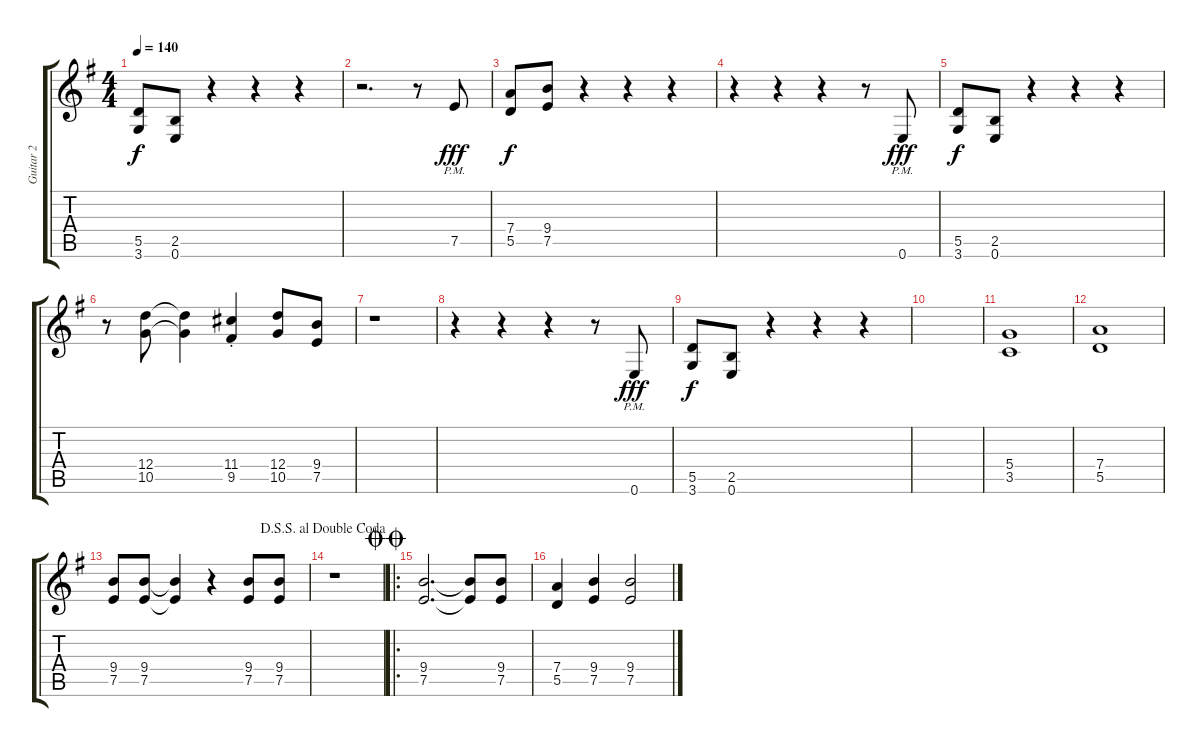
\track ("Guitar 2" "Guitar 2") {instrument distortionguitar}
\staff {score tabs}
\tuning (E4 B3 G3 D3 A2 E2) {hide}
\ts (4 4)
\tempo 140
\clef g2
\ks eminor
(5.5 3.6).8{dy f} (2.5 0.6).8 r.4 r.4 r.4 |
r.2{d} r.8 7.5{pm}.8{dy fff} |
(7.4 5.5).8{dy f} (9.4 7.5).8 r.4 r.4 r.4 |
r.4 r.4 r.4 r.8 0.6{pm}.8{dy fff} |
(5.5 3.6).8{dy f} (2.5 0.6).8 r.4 r.4 r.4 |
r.8 (12.4 10.5).8 (12.4{t} 10.5{t}).4 (11.4{st} 9.5{st}).4 (12.4 10.5).8 (9.4 7.5).8 |
r.1 |
r.4 r.4 r.4 r.8 0.6{pm}.8{dy fff} |
(5.5 3.6).8{dy f} (2.5 0.6).8 r.4 r.4 r.4 |
|
(5.4 3.5).1 |
(7.4 5.5).1 |
(9.4 7.5).8 (9.4 7.5).8 (9.4{t} 7.5{t}).4 r.4 (9.4 7.5).8 (9.4 7.5).8 |
\jump dalsegnosegnoaldoublecoda
r.1 |
\ro
\jump doublecoda
(9.4 7.5).2{d} (9.4{t} 7.5{t}).8 (9.4 7.5).8 |
(7.4 5.5).4 (9.4 7.5).4 (9.4 7.5).2
